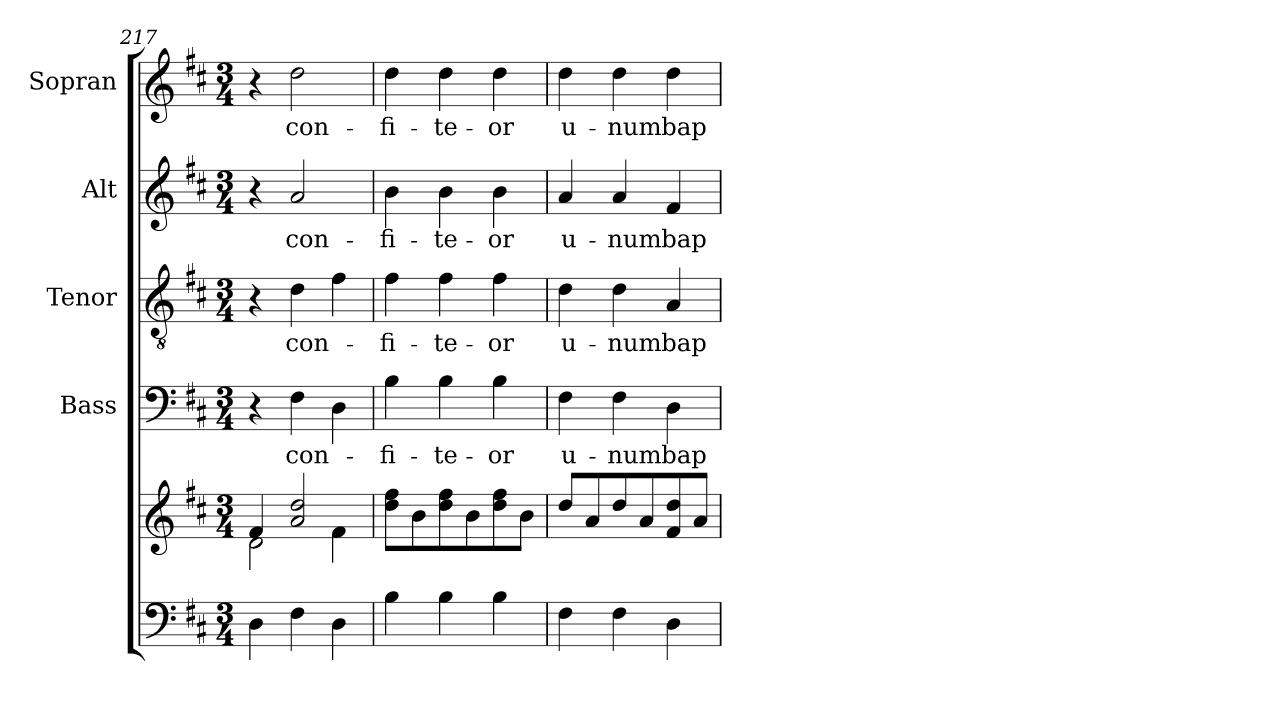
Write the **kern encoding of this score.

**kern	**kern	**kern	**text	**kern	**text	**kern	**text	**kern	**text
*part5	*part5	*part4	*part4	*part3	*part3	*part2	*part2	*part1	*part1
*staff6	*staff5	*staff4	*staff4	*staff3	*staff3	*staff2	*staff2	*staff1	*staff1
*	*	*I"Bass	*	*I"Tenor	*	*I"Alt	*	*I"Sopran	*
*	*	*I'B.	*	*I'T.	*	*I'A.	*	*I'S.	*
*clefF4	*clefG2	*clefF4	*	*clefGv2	*	*clefG2	*	*clefG2	*
*k[f#c#]	*k[f#c#]	*k[f#c#]	*	*k[f#c#]	*	*k[f#c#]	*	*k[f#c#]	*
*D:	*D:	*D:	*	*D:	*	*D:	*	*D:	*
*M3/4	*M3/4	*M3/4	*	*M3/4	*	*M3/4	*	*M3/4	*
=217	=217	=217	=217	=217	=217	=217	=217	=217	=217
*	*^	*	*	*	*	*	*	*	*
4D\	4f#/	2d\	4r	.	4r	.	4r	.	4r	.
!	!	!	!	!LO:LY:b	!	!LO:LY:b	!	!LO:LY:b	!	!LO:LY:b
4F#\	2a/ 2dd/	.	4F#\	con-	4d\	con-	2a/	con-	2dd\	con-
4D\	.	4f#\	4D\	.	4f#\	.	.	.	.	.
=218	=218	=218	=218	=218	=218	=218	=218	=218	=218	=218
!	!	!	!	!LO:LY:b	!	!LO:LY:b	!	!LO:LY:b	!	!LO:LY:b
*	*v	*v	*	*	*	*	*	*	*	*
4B\	8dd\ 8ff#\L	4B\	-fi-	4f#\	-fi-	4b\	-fi-	4dd\	-fi-
.	8b\	.	.	.	.	.	.	.	.
!	!	!	!LO:LY:b	!	!LO:LY:b	!	!LO:LY:b	!	!LO:LY:b
4B\	8dd\ 8ff#\	4B\	-te-	4f#\	-te-	4b\	-te-	4dd\	-te-
.	8b\	.	.	.	.	.	.	.	.
!	!	!	!LO:LY:b	!	!LO:LY:b	!	!LO:LY:b	!	!LO:LY:b
4B\	8dd\ 8ff#\	4B\	-or	4f#\	-or	4b\	-or	4dd\	-or
.	8b\J	.	.	.	.	.	.	.	.
=219	=219	=219	=219	=219	=219	=219	=219	=219	=219
!	!	!	!LO:LY:b	!	!LO:LY:b	!	!LO:LY:b	!	!LO:LY:b
4F#\	8dd/L	4F#\	u-	4d\	u-	4a/	u-	4dd\	u-
.	8a/	.	.	.	.	.	.	.	.
!	!	!	!LO:LY:b	!	!LO:LY:b	!	!LO:LY:b	!	!LO:LY:b
4F#\	8dd/	4F#\	-num	4d\	-num	4a/	-num	4dd\	-num
.	8a/	.	.	.	.	.	.	.	.
!	!	!	!LO:LY:b	!	!LO:LY:b	!	!LO:LY:b	!	!LO:LY:b
4D\	8f#/ 8dd/	4D\	bap-	4A/	bap-	4f#/	bap-	4dd\	bap-
.	8a/J	.	.	.	.	.	.	.	.
=	=	=	=	=	=	=	=	=	=
*-	*-	*-	*-	*-	*-	*-	*-	*-	*-
